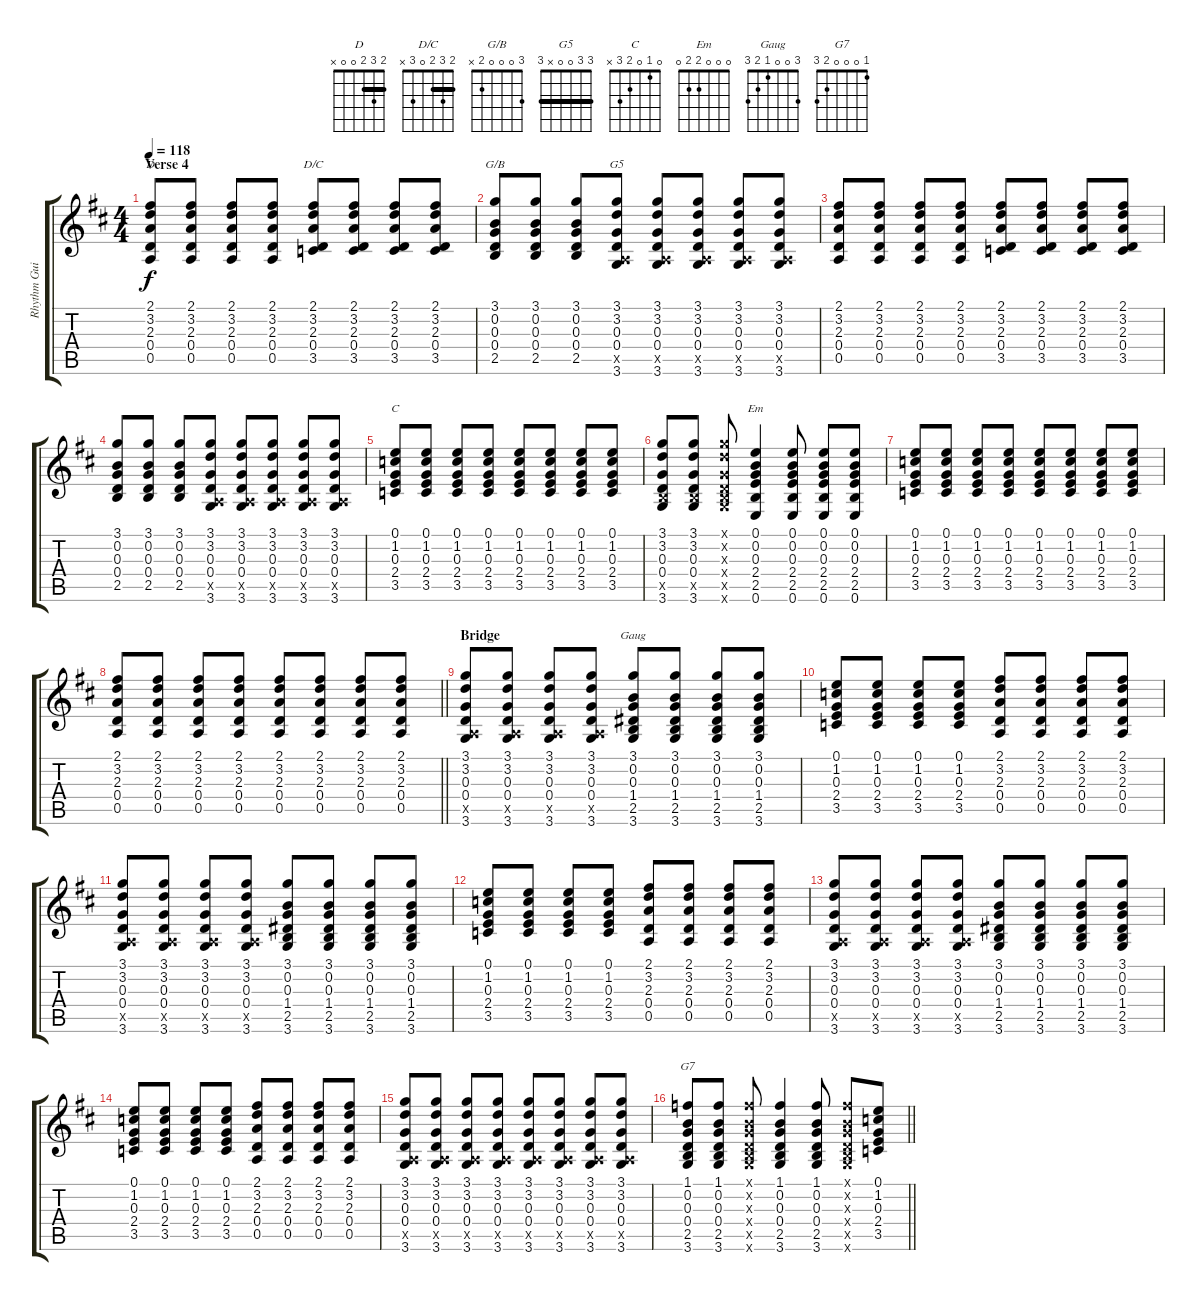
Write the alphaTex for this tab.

\track ("Rhythm Guitar" "Rhythm Gui") {instrument acousticguitarsteel}
\staff {score tabs}
\tuning (E4 B3 G3 D3 A2 E2) {hide}
\chord ("D" 2 3 2 0 0 x) {barre 2}
\chord ("D/C" 2 3 2 0 3 x) {barre 2}
\chord ("G/B" 3 0 0 0 2 x)
\chord ("G5" 3 3 0 0 x 3) {barre 3}
\chord ("C" 0 1 0 2 3 x)
\chord ("Em" 0 0 0 2 2 0)
\chord ("Gaug" 3 0 0 1 2 3)
\chord ("G7" 1 0 0 0 2 3)
\ts (4 4)
\section ("" "Verse 4")
\tempo 118
\clef g2
\ks d
(2.1 3.2 2.3 0.4 0.5).8{ch "D" dy f} (2.1 3.2 2.3 0.4 0.5).8 (2.1 3.2 2.3 0.4 0.5).8 (2.1 3.2 2.3 0.4 0.5).8 (2.1 3.2 2.3 0.4 3.5).8{ch "D/C"} (2.1 3.2 2.3 0.4 3.5).8 (2.1 3.2 2.3 0.4 3.5).8 (2.1 3.2 2.3 0.4 3.5).8 |
(3.1 0.2 0.3 0.4 2.5).8{ch "G/B"} (3.1 0.2 0.3 0.4 2.5).8 (3.1 0.2 0.3 0.4 2.5).8 (3.1 3.2 0.3 0.4 0.5{x} 3.6).8{ch "G5"} (3.1 3.2 0.3 0.4 0.5{x} 3.6).8 (3.1 3.2 0.3 0.4 0.5{x} 3.6).8 (3.1 3.2 0.3 0.4 0.5{x} 3.6).8 (3.1 3.2 0.3 0.4 0.5{x} 3.6).8 |
(2.1 3.2 2.3 0.4 0.5).8 (2.1 3.2 2.3 0.4 0.5).8 (2.1 3.2 2.3 0.4 0.5).8 (2.1 3.2 2.3 0.4 0.5).8 (2.1 3.2 2.3 0.4 3.5).8 (2.1 3.2 2.3 0.4 3.5).8 (2.1 3.2 2.3 0.4 3.5).8 (2.1 3.2 2.3 0.4 3.5).8 |
(3.1 0.2 0.3 0.4 2.5).8 (3.1 0.2 0.3 0.4 2.5).8 (3.1 0.2 0.3 0.4 2.5).8 (3.1 3.2 0.3 0.4 0.5{x} 3.6).8 (3.1 3.2 0.3 0.4 0.5{x} 3.6).8 (3.1 3.2 0.3 0.4 0.5{x} 3.6).8 (3.1 3.2 0.3 0.4 0.5{x} 3.6).8 (3.1 3.2 0.3 0.4 0.5{x} 3.6).8 |
(0.1 1.2 0.3 2.4 3.5).8{ch "C"} (0.1 1.2 0.3 2.4 3.5).8 (0.1 1.2 0.3 2.4 3.5).8 (0.1 1.2 0.3 2.4 3.5).8 (0.1 1.2 0.3 2.4 3.5).8 (0.1 1.2 0.3 2.4 3.5).8 (0.1 1.2 0.3 2.4 3.5).8 (0.1 1.2 0.3 2.4 3.5).8 |
(3.1 3.2 0.3 0.4 2.5{x} 3.6).8 (3.1 3.2 0.3 0.4 2.5{x} 3.6).8 (3.1{x} 3.2{x} 0.3{x} 0.4{x} 2.5{x} 3.6{x}).8 (0.1 0.2 0.3 2.4 2.5 0.6).4{ch "Em"} (0.1 0.2 0.3 2.4 2.5 0.6).8 (0.1 0.2 0.3 2.4 2.5 0.6).8 (0.1 0.2 0.3 2.4 2.5 0.6).8 |
(0.1 1.2 0.3 2.4 3.5).8 (0.1 1.2 0.3 2.4 3.5).8 (0.1 1.2 0.3 2.4 3.5).8 (0.1 1.2 0.3 2.4 3.5).8 (0.1 1.2 0.3 2.4 3.5).8 (0.1 1.2 0.3 2.4 3.5).8 (0.1 1.2 0.3 2.4 3.5).8 (0.1 1.2 0.3 2.4 3.5).8 |
\barLineRight lightlight
(2.1 3.2 2.3 0.4 0.5).8 (2.1 3.2 2.3 0.4 0.5).8 (2.1 3.2 2.3 0.4 0.5).8 (2.1 3.2 2.3 0.4 0.5).8 (2.1 3.2 2.3 0.4 0.5).8 (2.1 3.2 2.3 0.4 0.5).8 (2.1 3.2 2.3 0.4 0.5).8 (2.1 3.2 2.3 0.4 0.5).8 |
\section ("" "Bridge")
(3.1 3.2 0.3 0.4 0.5{x} 3.6).8 (3.1 3.2 0.3 0.4 0.5{x} 3.6).8 (3.1 3.2 0.3 0.4 0.5{x} 3.6).8 (3.1 3.2 0.3 0.4 0.5{x} 3.6).8 (3.1 0.2 0.3 1.4 2.5 3.6).8{ch "Gaug"} (3.1 0.2 0.3 1.4 2.5 3.6).8 (3.1 0.2 0.3 1.4 2.5 3.6).8 (3.1 0.2 0.3 1.4 2.5 3.6).8 |
(0.1 1.2 0.3 2.4 3.5).8 (0.1 1.2 0.3 2.4 3.5).8 (0.1 1.2 0.3 2.4 3.5).8 (0.1 1.2 0.3 2.4 3.5).8 (2.1 3.2 2.3 0.4 0.5).8 (2.1 3.2 2.3 0.4 0.5).8 (2.1 3.2 2.3 0.4 0.5).8 (2.1 3.2 2.3 0.4 0.5).8 |
(3.1 3.2 0.3 0.4 0.5{x} 3.6).8 (3.1 3.2 0.3 0.4 0.5{x} 3.6).8 (3.1 3.2 0.3 0.4 0.5{x} 3.6).8 (3.1 3.2 0.3 0.4 0.5{x} 3.6).8 (3.1 0.2 0.3 1.4 2.5 3.6).8 (3.1 0.2 0.3 1.4 2.5 3.6).8 (3.1 0.2 0.3 1.4 2.5 3.6).8 (3.1 0.2 0.3 1.4 2.5 3.6).8 |
(0.1 1.2 0.3 2.4 3.5).8 (0.1 1.2 0.3 2.4 3.5).8 (0.1 1.2 0.3 2.4 3.5).8 (0.1 1.2 0.3 2.4 3.5).8 (2.1 3.2 2.3 0.4 0.5).8 (2.1 3.2 2.3 0.4 0.5).8 (2.1 3.2 2.3 0.4 0.5).8 (2.1 3.2 2.3 0.4 0.5).8 |
(3.1 3.2 0.3 0.4 0.5{x} 3.6).8 (3.1 3.2 0.3 0.4 0.5{x} 3.6).8 (3.1 3.2 0.3 0.4 0.5{x} 3.6).8 (3.1 3.2 0.3 0.4 0.5{x} 3.6).8 (3.1 0.2 0.3 1.4 2.5 3.6).8 (3.1 0.2 0.3 1.4 2.5 3.6).8 (3.1 0.2 0.3 1.4 2.5 3.6).8 (3.1 0.2 0.3 1.4 2.5 3.6).8 |
(0.1 1.2 0.3 2.4 3.5).8 (0.1 1.2 0.3 2.4 3.5).8 (0.1 1.2 0.3 2.4 3.5).8 (0.1 1.2 0.3 2.4 3.5).8 (2.1 3.2 2.3 0.4 0.5).8 (2.1 3.2 2.3 0.4 0.5).8 (2.1 3.2 2.3 0.4 0.5).8 (2.1 3.2 2.3 0.4 0.5).8 |
(3.1 3.2 0.3 0.4 0.5{x} 3.6).8 (3.1 3.2 0.3 0.4 0.5{x} 3.6).8 (3.1 3.2 0.3 0.4 0.5{x} 3.6).8 (3.1 3.2 0.3 0.4 0.5{x} 3.6).8 (3.1 3.2 0.3 0.4 0.5{x} 3.6).8 (3.1 3.2 0.3 0.4 0.5{x} 3.6).8 (3.1 3.2 0.3 0.4 0.5{x} 3.6).8 (3.1 3.2 0.3 0.4 0.5{x} 3.6).8 |
\barLineRight lightlight
(1.1 0.2 0.3 0.4 2.5 3.6).8{ch "G7"} (1.1 0.2 0.3 0.4 2.5 3.6).8 (1.1{x} 0.2{x} 0.3{x} 0.4{x} 2.5{x} 3.6{x}).8 (1.1 0.2 0.3 0.4 2.5 3.6).4 (1.1 0.2 0.3 0.4 2.5 3.6).8 (1.1{x} 0.2{x} 0.3{x} 0.4{x} 2.5{x} 3.6{x}).8 (0.1 1.2 0.3 2.4 3.5).8
